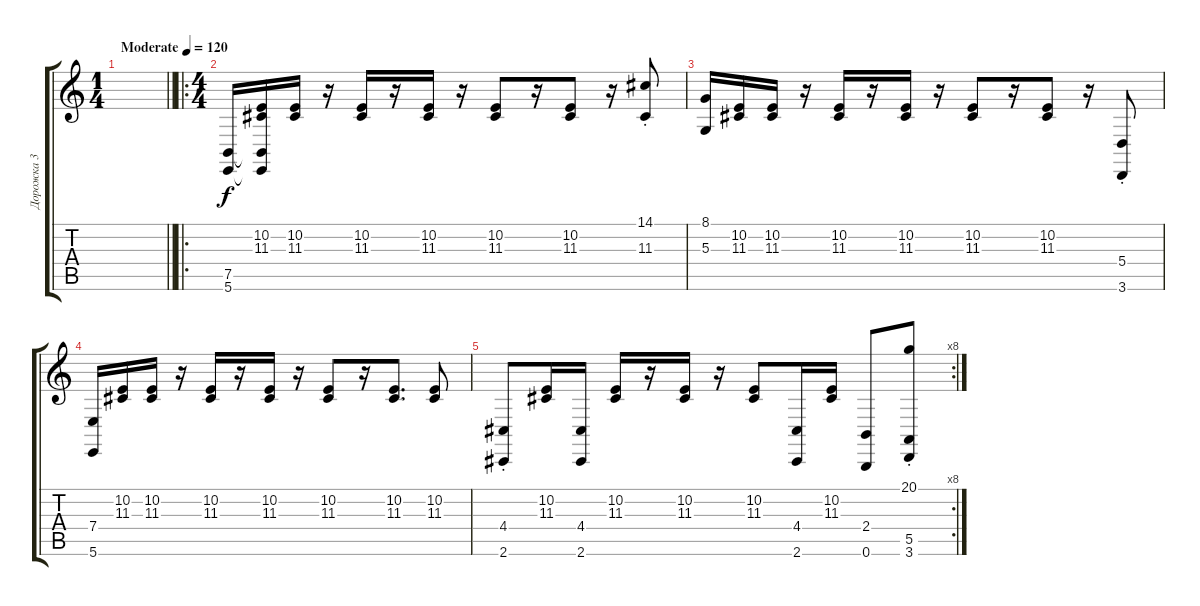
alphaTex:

\track ("Дорожка 3" "Дорожка 3") {instrument brightacousticpiano}
\staff {score tabs}
\tuning (B3 Gb3 D3 A2 E2 B1) {hide}
\ts (1 4)
\tempo (120 "Moderate")
\clef g2
\barLineRight lightlight
\ks c
|
\ro
\ts (4 4)
(7.5 5.6).16 (10.2 11.3 7.5{t} 5.6{t}).16 (10.2 11.3).16 r.16 (10.2 11.3).16 r.16 (10.2 11.3).16 r.16 (10.2 11.3).8 r.16 (10.2 11.3).8 r.16 (14.1{st} 11.3).8 |
(8.1 5.3).16 (10.2 11.3).16 (10.2 11.3).16 r.16 (10.2 11.3).16 r.16 (10.2 11.3).16 r.16 (10.2 11.3).8 r.16 (10.2 11.3).8 r.16 (5.4{st} 3.6{st}).8 |
(7.4 5.6).16 (10.2 11.3).16 (10.2 11.3).16 r.16 (10.2 11.3).16 r.16 (10.2 11.3).16 r.16 (10.2 11.3).8 r.16 (10.2 11.3).8{d} (10.2 11.3).8 |
\rc 8
(4.4{st} 2.6{st}).8 (10.2 11.3).16 (4.4 2.6).16 (10.2 11.3).16 r.16 (10.2 11.3).16 r.16 (10.2 11.3).8 (4.4 2.6).16 (10.2 11.3).16 (2.4 0.6).8 (20.1{st} 5.5 3.6).8
